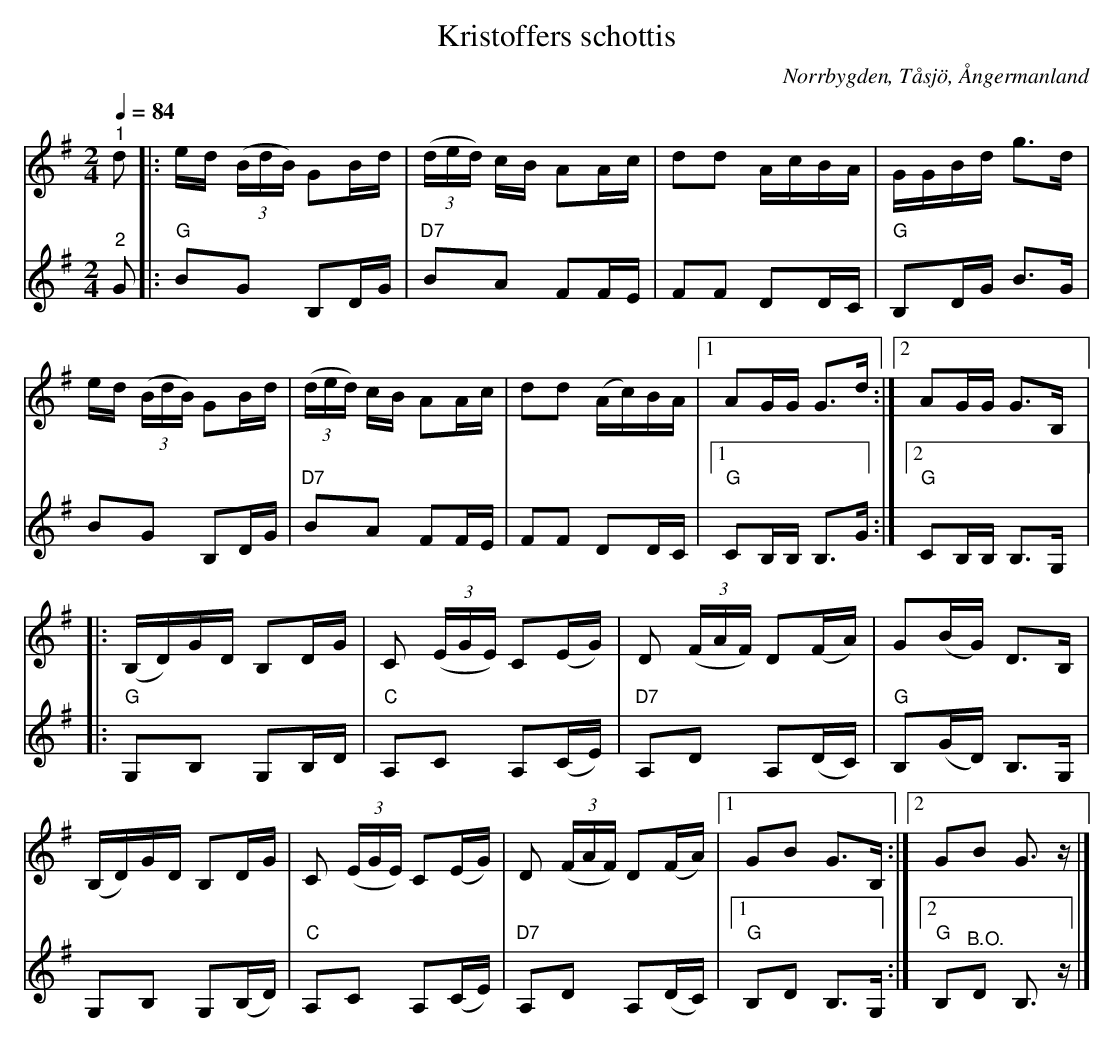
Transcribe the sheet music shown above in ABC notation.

X:1
T:Kristoffers schottis
O:Norrbygden, Tåsjö, Ångermanland
L:1/16
Q:1/4=84
M:2/4
K:G
V:1
"^1" d2 |: ed (3(BdB) G2Bd | (3(ded) cB A2Ac | d2d2 AcBA | GGBd g2>d2 |
ed (3(BdB) G2Bd | (3(ded) cB A2Ac | d2d2 (Ac)BA |1 A2GG G2>d2 :|2 A2GG G2>B,2 |:
(B,D)GD B,2DG | C2 (3(EGE) C2(EG) | D2 (3(FAF) D2(FA) | G2(BG) D2>B,2 |
(B,D)GD B,2DG | C2 (3(EGE) C2(EG) | D2 (3(FAF) D2(FA) |1 G2B2 G2>B,2 :|2 G2B2 G3 z |]
V:2
"^2" G2 |: "G" B2G2 B,2DG | "D7" B2A2 F2FE | F2F2 D2DC | "G" B,2DG B2>G2 |
B2G2 B,2DG | "D7" B2A2 F2FE | F2F2 D2DC |1 "G" C2B,B, B,2>G2 :|2 "G" C2B,B, B,2>G,2 |:
"G" G,2B,2 G,2B,D |"C" A,2C2 A,2(CE) |"D7" A,2D2 A,2(DC) | "G" B,2(GD) B,2>G,2 |
G,2B,2 G,2(B,D) |"C" A,2C2 A,2(CE) |"D7" A,2D2 A,2(DC) |1 "G" B,2D2 B,2>G,2 :|2"G" B,2"^B.O."D2 B,3 z |]
